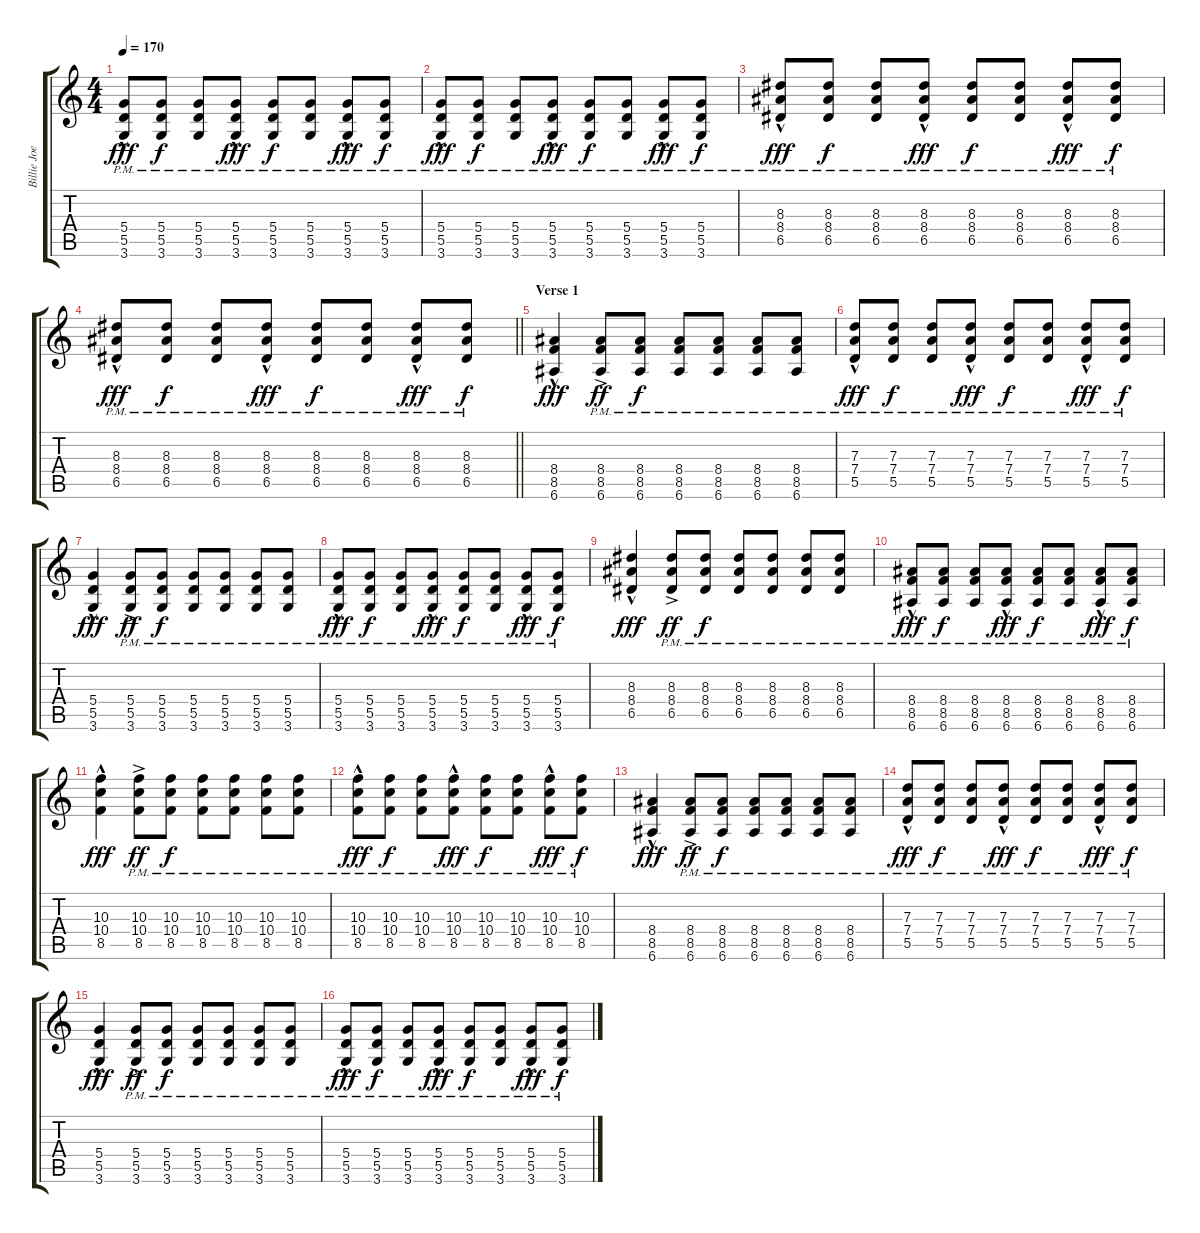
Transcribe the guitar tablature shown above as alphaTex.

\track ("Billie Joe Armstrong" "Billie Joe") {instrument distortionguitar}
\staff {score tabs}
\tuning (E4 B3 G3 D3 A2 E2) {hide}
\ts (4 4)
\tempo 170
\clef g2
\ks c
(5.4{hac pm} 5.5{hac pm} 3.6{hac pm}).8{dy fff} (5.4{pm} 5.5{pm} 3.6{pm}).8{dy f} (5.4{pm} 5.5{pm} 3.6{pm}).8 (5.4{hac pm} 5.5{hac pm} 3.6{hac pm}).8{dy fff} (5.4{pm} 5.5{pm} 3.6{pm}).8{dy f} (5.4{pm} 5.5{pm} 3.6{pm}).8 (5.4{hac pm} 5.5{hac pm} 3.6{hac pm}).8{dy fff} (5.4{pm} 5.5{pm} 3.6{pm}).8{dy f} |
(5.4{hac pm} 5.5{hac pm} 3.6{hac pm}).8{dy fff} (5.4{pm} 5.5{pm} 3.6{pm}).8{dy f} (5.4{pm} 5.5{pm} 3.6{pm}).8 (5.4{hac pm} 5.5{hac pm} 3.6{hac pm}).8{dy fff} (5.4{pm} 5.5{pm} 3.6{pm}).8{dy f} (5.4{pm} 5.5{pm} 3.6{pm}).8 (5.4{hac pm} 5.5{hac pm} 3.6{hac pm}).8{dy fff} (5.4{pm} 5.5{pm} 3.6{pm}).8{dy f} |
(8.3{hac pm} 8.4{hac pm} 6.5{hac pm}).8{dy fff} (8.3{pm} 8.4{pm} 6.5{pm}).8{dy f} (8.3{pm} 8.4{pm} 6.5{pm}).8 (8.3{hac pm} 8.4{hac pm} 6.5{hac pm}).8{dy fff} (8.3{pm} 8.4{pm} 6.5{pm}).8{dy f} (8.3{pm} 8.4{pm} 6.5{pm}).8 (8.3{hac pm} 8.4{hac pm} 6.5{hac pm}).8{dy fff} (8.3{pm} 8.4{pm} 6.5{pm}).8{dy f} |
\barLineRight lightlight
(8.3{hac pm} 8.4{hac pm} 6.5{hac pm}).8{dy fff} (8.3{pm} 8.4{pm} 6.5{pm}).8{dy f} (8.3{pm} 8.4{pm} 6.5{pm}).8 (8.3{hac pm} 8.4{hac pm} 6.5{hac pm}).8{dy fff} (8.3{pm} 8.4{pm} 6.5{pm}).8{dy f} (8.3{pm} 8.4{pm} 6.5{pm}).8 (8.3{hac pm} 8.4{hac pm} 6.5{hac pm}).8{dy fff} (8.3{pm} 8.4{pm} 6.5{pm}).8{dy f} |
\section ("" "Verse 1")
(8.4{hac} 8.5{hac} 6.6{hac}).4{dy fff} (8.4{ac pm} 8.5{ac pm} 6.6{ac pm}).8{dy ff} (8.4{pm} 8.5{pm} 6.6{pm}).8{dy f} (8.4{pm} 8.5{pm} 6.6{pm}).8 (8.4{pm} 8.5{pm} 6.6{pm}).8 (8.4{pm} 8.5{pm} 6.6{pm}).8 (8.4{pm} 8.5{pm} 6.6{pm}).8 |
(7.3{hac pm} 7.4{hac pm} 5.5{hac pm}).8{dy fff} (7.3{pm} 7.4{pm} 5.5{pm}).8{dy f} (7.3{pm} 7.4{pm} 5.5{pm}).8 (7.3{hac pm} 7.4{hac pm} 5.5{hac pm}).8{dy fff} (7.3{pm} 7.4{pm} 5.5{pm}).8{dy f} (7.3{pm} 7.4{pm} 5.5{pm}).8 (7.3{hac pm} 7.4{hac pm} 5.5{hac pm}).8{dy fff} (7.3{pm} 7.4{pm} 5.5{pm}).8{dy f} |
(5.4{hac} 5.5{hac} 3.6{hac}).4{dy fff} (5.4{ac pm} 5.5{ac pm} 3.6{ac pm}).8{dy ff} (5.4{pm} 5.5{pm} 3.6{pm}).8{dy f} (5.4{pm} 5.5{pm} 3.6{pm}).8 (5.4{pm} 5.5{pm} 3.6{pm}).8 (5.4{pm} 5.5{pm} 3.6{pm}).8 (5.4{pm} 5.5{pm} 3.6{pm}).8 |
(5.4{hac pm} 5.5{hac pm} 3.6{hac pm}).8{dy fff} (5.4{pm} 5.5{pm} 3.6{pm}).8{dy f} (5.4{pm} 5.5{pm} 3.6{pm}).8 (5.4{hac pm} 5.5{hac pm} 3.6{hac pm}).8{dy fff} (5.4{pm} 5.5{pm} 3.6{pm}).8{dy f} (5.4{pm} 5.5{pm} 3.6{pm}).8 (5.4{hac pm} 5.5{hac pm} 3.6{hac pm}).8{dy fff} (5.4{pm} 5.5{pm} 3.6{pm}).8{dy f} |
(8.3{hac} 8.4{hac} 6.5{hac}).4{dy fff} (8.3{ac pm} 8.4{ac pm} 6.5{ac pm}).8{dy ff} (8.3{pm} 8.4{pm} 6.5{pm}).8{dy f} (8.3{pm} 8.4{pm} 6.5{pm}).8 (8.3{pm} 8.4{pm} 6.5{pm}).8 (8.3{pm} 8.4{pm} 6.5{pm}).8 (8.3{pm} 8.4{pm} 6.5{pm}).8 |
(8.4{hac pm} 8.5{hac pm} 6.6{hac pm}).8{dy fff} (8.4{pm} 8.5{pm} 6.6{pm}).8{dy f} (8.4{pm} 8.5{pm} 6.6{pm}).8 (8.4{hac pm} 8.5{hac pm} 6.6{hac pm}).8{dy fff} (8.4{pm} 8.5{pm} 6.6{pm}).8{dy f} (8.4{pm} 8.5{pm} 6.6{pm}).8 (8.4{hac pm} 8.5{hac pm} 6.6{hac pm}).8{dy fff} (8.4{pm} 8.5{pm} 6.6{pm}).8{dy f} |
(10.3{hac} 10.4{hac} 8.5{hac}).4{dy fff} (10.3{ac pm} 10.4{ac pm} 8.5{ac pm}).8{dy ff} (10.3{pm} 10.4{pm} 8.5{pm}).8{dy f} (10.3{pm} 10.4{pm} 8.5{pm}).8 (10.3{pm} 10.4{pm} 8.5{pm}).8 (10.3{pm} 10.4{pm} 8.5{pm}).8 (10.3{pm} 10.4{pm} 8.5{pm}).8 |
(10.3{hac pm} 10.4{hac pm} 8.5{hac pm}).8{dy fff} (10.3{pm} 10.4{pm} 8.5{pm}).8{dy f} (10.3{pm} 10.4{pm} 8.5{pm}).8 (10.3{hac pm} 10.4{hac pm} 8.5{hac pm}).8{dy fff} (10.3{pm} 10.4{pm} 8.5{pm}).8{dy f} (10.3{pm} 10.4{pm} 8.5{pm}).8 (10.3{hac pm} 10.4{hac pm} 8.5{hac pm}).8{dy fff} (10.3{pm} 10.4{pm} 8.5{pm}).8{dy f} |
(8.4{hac} 8.5{hac} 6.6{hac}).4{dy fff} (8.4{ac pm} 8.5{ac pm} 6.6{ac pm}).8{dy ff} (8.4{pm} 8.5{pm} 6.6{pm}).8{dy f} (8.4{pm} 8.5{pm} 6.6{pm}).8 (8.4{pm} 8.5{pm} 6.6{pm}).8 (8.4{pm} 8.5{pm} 6.6{pm}).8 (8.4{pm} 8.5{pm} 6.6{pm}).8 |
(7.3{hac pm} 7.4{hac pm} 5.5{hac pm}).8{dy fff} (7.3{pm} 7.4{pm} 5.5{pm}).8{dy f} (7.3{pm} 7.4{pm} 5.5{pm}).8 (7.3{hac pm} 7.4{hac pm} 5.5{hac pm}).8{dy fff} (7.3{pm} 7.4{pm} 5.5{pm}).8{dy f} (7.3{pm} 7.4{pm} 5.5{pm}).8 (7.3{hac pm} 7.4{hac pm} 5.5{hac pm}).8{dy fff} (7.3{pm} 7.4{pm} 5.5{pm}).8{dy f} |
(5.4{hac} 5.5{hac} 3.6{hac}).4{dy fff} (5.4{ac pm} 5.5{ac pm} 3.6{ac pm}).8{dy ff} (5.4{pm} 5.5{pm} 3.6{pm}).8{dy f} (5.4{pm} 5.5{pm} 3.6{pm}).8 (5.4{pm} 5.5{pm} 3.6{pm}).8 (5.4{pm} 5.5{pm} 3.6{pm}).8 (5.4{pm} 5.5{pm} 3.6{pm}).8 |
(5.4{hac pm} 5.5{hac pm} 3.6{hac pm}).8{dy fff} (5.4{pm} 5.5{pm} 3.6{pm}).8{dy f} (5.4{pm} 5.5{pm} 3.6{pm}).8 (5.4{hac pm} 5.5{hac pm} 3.6{hac pm}).8{dy fff} (5.4{pm} 5.5{pm} 3.6{pm}).8{dy f} (5.4{pm} 5.5{pm} 3.6{pm}).8 (5.4{hac pm} 5.5{hac pm} 3.6{hac pm}).8{dy fff} (5.4{pm} 5.5{pm} 3.6{pm}).8{dy f}
